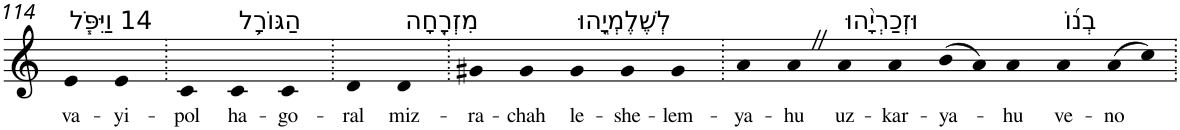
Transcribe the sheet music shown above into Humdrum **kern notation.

**kern	**text
*part1	*part1
*staff1	*staff1
*I"Piano	*
*I'Pno	*
!!LO:PB:g=z
*clefG2	*
*k[]	*
=114	=114
!LO:TX:a:t=14 וַיִּפֹּ֧ל	!
!	!LO:LY:b
4e	va-
!	!LO:LY:b
4e	-yi-
=115.	=115.
!	!LO:LY:b
4c	-pol
!LO:TX:a:t=הַגּוֹרָ֛ל	!
!	!LO:LY:b
4c	ha-
!	!LO:LY:b
4c	-go-
=116.	=116.
!	!LO:LY:b
4d	-ral
!LO:TX:a:t=מִזְרָ֖חָה	!
!	!LO:LY:b
4d	miz-
=117.	=117.
!	!LO:LY:b
4g#X	-ra-
!	!LO:LY:b
4g#	-chah
!LO:TX:a:t=לְשֶׁלֶמְיָ֑הוּ	!
!	!LO:LY:b
4g#	le-
!	!LO:LY:b
4g#	-she-
!	!LO:LY:b
4g#	-lem-
=118.	=118.
!	!LO:LY:b
4a	-ya-
!	!LO:LY:b
4aZ	-hu
!LO:TX:a:t=וּזְכַרְיָ֨הוּ	!
!	!LO:LY:b
4a	uz-
!	!LO:LY:b
4a	-kar-
!	!LO:LY:b
(>8b	-ya-
8a)	.
!	!LO:LY:b
4a	-hu
!LO:TX:a:t=בְנ֜וֹ	!
!	!LO:LY:b
4a	ve-
!	!LO:LY:b
(>8a	-no
8cc)	.
=.	=.
*-	*-
